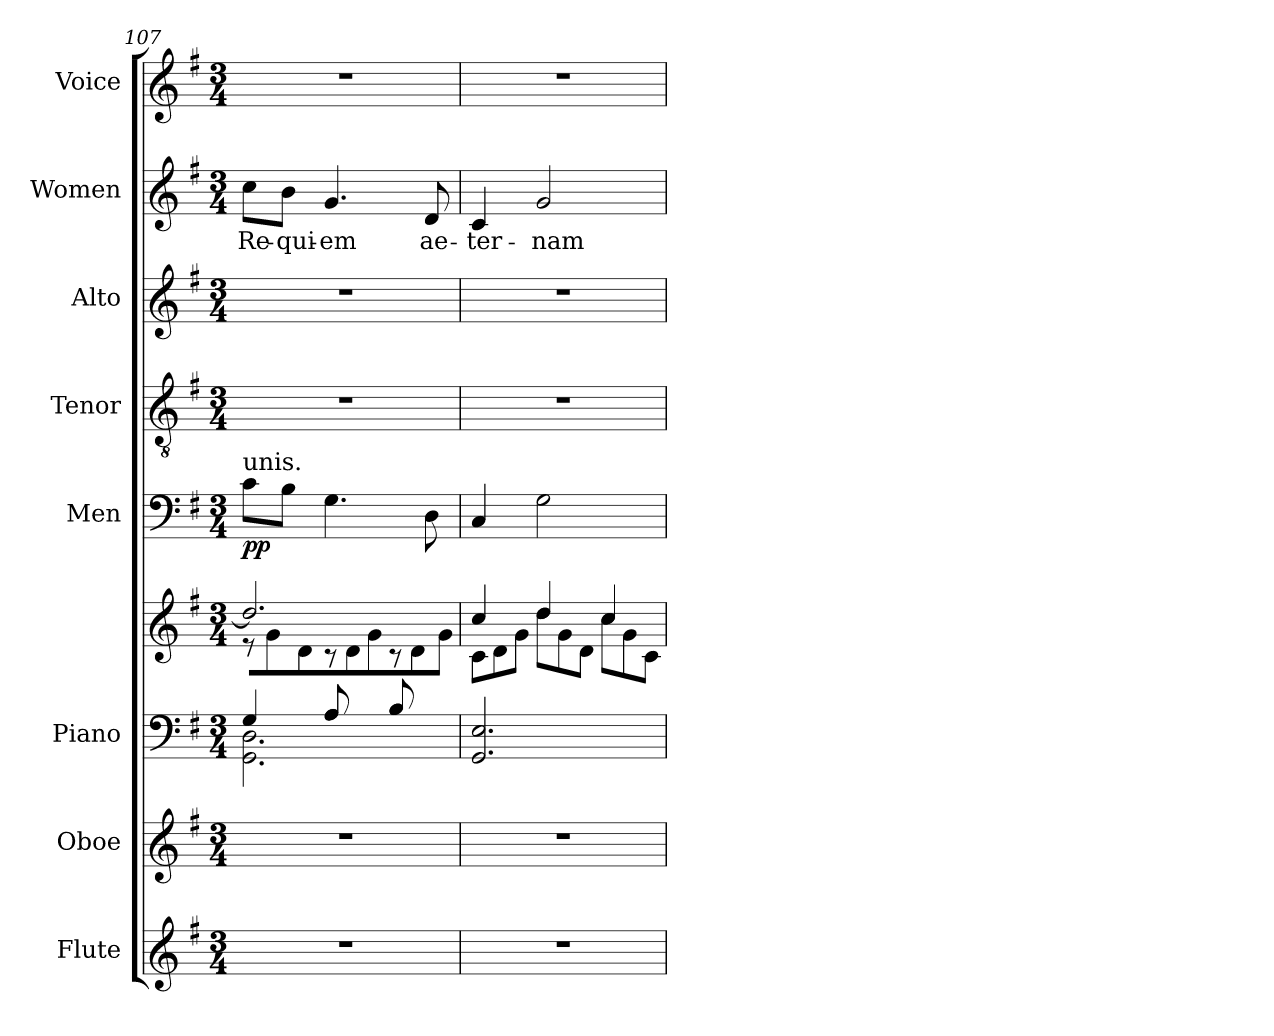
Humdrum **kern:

**kern	**kern	**kern	**kern	**kern	**dynam	**kern	**kern	**kern	**text	**kern
*part8	*part7	*part6	*part6	*part5	*part5	*part4	*part3	*part2	*part2	*part1
*staff9	*staff8	*staff7	*staff6	*staff5	*staff5	*staff4	*staff3	*staff2	*staff2	*staff1
*I"Flute	*I"Oboe	*I"Piano	*	*I"Men	*	*I"Tenor	*I"Alto	*I"Women	*	*I"Voice
*I'Fl	*I'Ob	*I'Pno.	*	*I'M.	*	*I'T.	*I'A.	*I'W.	*	*I'Vo.
*clefG2	*clefG2	*clefF4	*clefG2	*clefF4	*	*clefGv2	*clefG2	*clefG2	*	*clefG2
*k[f#]	*k[f#]	*k[f#]	*k[f#]	*k[f#]	*	*k[f#]	*k[f#]	*k[f#]	*	*k[f#]
*M3/4	*M3/4	*M3/4	*M3/4	*M3/4	*	*M3/4	*M3/4	*M3/4	*	*M3/4
=107	=107	=107	=107	=107	=107	=107	=107	=107	=107	=107
*	*	*^	*^	*	*	*	*	*	*	*
*	*	*	*^	*	*	*	*	*	*	*	*	*
*	*	*	*	*	*	*Xtuplet	*	*	*	*	*	*	*
*	*	*	*	*	*	*^	*	*	*	*	*	*	*
!	!	!	!	!	!	!	!	!LO:TX:a:t=unis.	!	!	!	!	!	!
!	!	!	!	!	!	!	!	!	!LO:DY:b	!	!	!	!LO:LY:b	!
2.r	2.r	4ryy	4G/	2.GG\ 2.D\	2.dd/]	12r	4ryy	8c\L	pp	2.r	2.r	8cc\L	Re-	2.r
.	.	.	.	.	.	12g\L	.	.	.	.	.	.	.	.
!	!	!	!	!	!	!	!	!	!	!	!	!	!LO:LY:b	!
.	.	.	.	.	.	.	.	8B\J	.	.	.	8b\J	-qui-	.
.	.	.	.	.	.	12d\J	.	.	.	.	.	.	.	.
*	*	*Xtuplet	*	*	*	*	*	*	*	*	*	*	*	*
!	!	!	!	!	!	!	!	!	!	!	!	!	!LO:LY:b	!
.	.	12A/L	4A/	.	.	12ryy	12rc	4.G\	.	.	.	4.g/	-em	.
.	.	6ryy	.	.	.	12d\	12ryy	.	.	.	.	.	.	.
.	.	.	.	.	.	12g\J	12ryy	.	.	.	.	.	.	.
.	.	12B/L	4B/	.	.	12ryy	12rc	.	.	.	.	.	.	.
.	.	6ryy	.	.	.	12d\	12ryy	.	.	.	.	.	.	.
!	!	!	!	!	!	!	!	!	!	!	!	!	!LO:LY:b	!
.	.	.	.	.	.	.	.	8D\	.	.	.	8d/	ae-	.
.	.	.	.	.	.	12g\J	12ryy	.	.	.	.	.	.	.
*	*	*v	*v	*v	*	*	*	*	*	*	*	*	*	*
=108	=108	=108	=108	=108	=108	=108	=108	=108	=108	=108	=108	=108
!	!	!	!	!	!	!	!	!	!	!	!LO:LY:b	!
*	*	*	*	*v	*v	*	*	*	*	*	*	*
2.r	2.r	2.GG/ 2.E/	4cc/	12c\L	4C/	.	2.r	2.r	4c/	-ter-	2.r
.	.	.	.	12d\	.	.	.	.	.	.	.
.	.	.	.	12g\J	.	.	.	.	.	.	.
!	!	!	!	!	!	!	!	!	!	!LO:LY:b	!
.	.	.	4dd/	12dd\L	2G\	.	.	.	2g/	-nam	.
.	.	.	.	12g\	.	.	.	.	.	.	.
.	.	.	.	12d\J	.	.	.	.	.	.	.
.	.	.	4cc/	12cc\L	.	.	.	.	.	.	.
.	.	.	.	12g\	.	.	.	.	.	.	.
.	.	.	.	12c\J	.	.	.	.	.	.	.
*	*	*	*v	*v	*	*	*	*	*	*	*
=	=	=	=	=	=	=	=	=	=	=
*-	*-	*-	*-	*-	*-	*-	*-	*-	*-	*-
